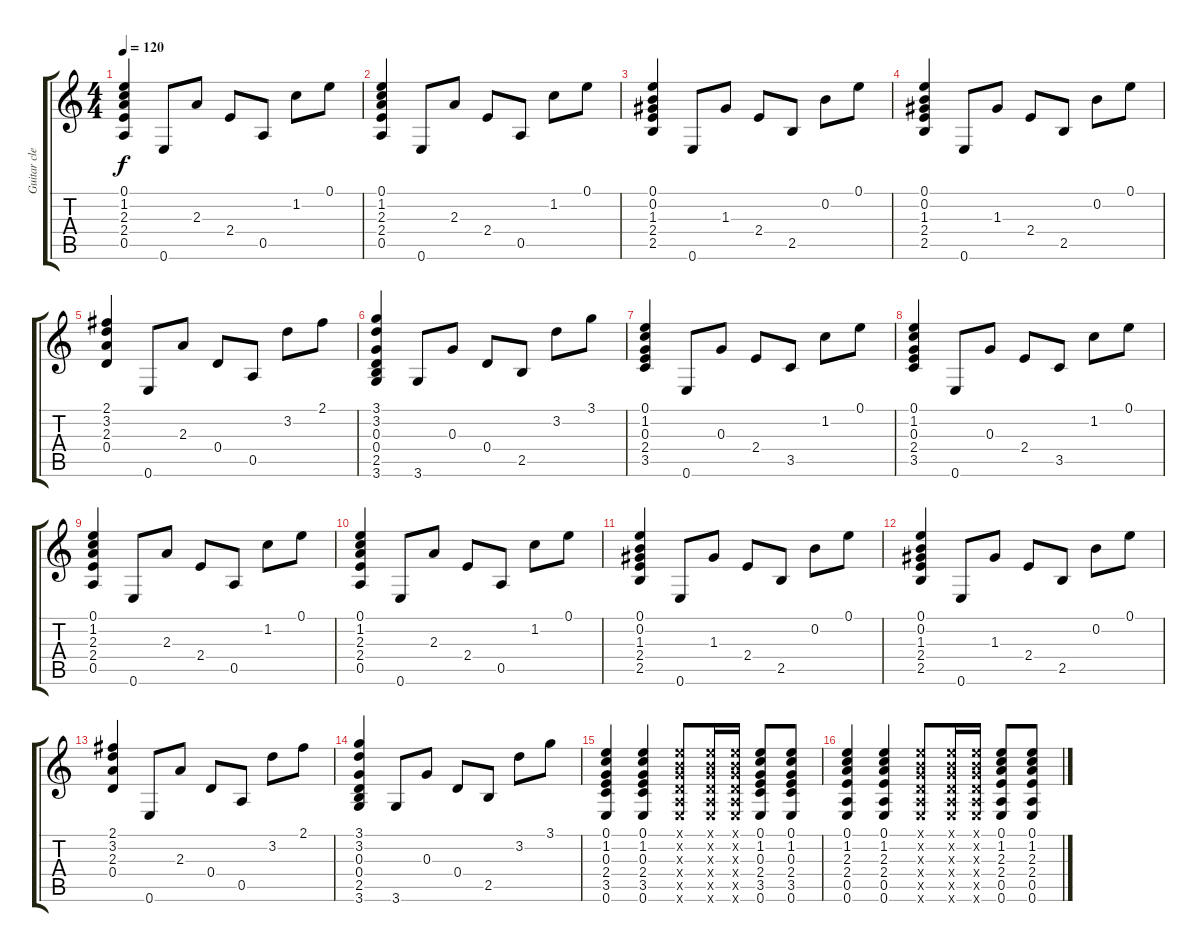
\track ("Guitar clean" "Guitar cle") {instrument electricguitarclean}
\staff {score tabs}
\tuning (E4 B3 G3 D3 A2 E2) {hide}
\ts (4 4)
\tempo 120
\clef g2
\ks c
(0.1 1.2 2.3 2.4 0.5).4{dy f} 0.6.8 2.3.8 2.4.8 0.5.8 1.2.8 0.1.8 |
(0.1 1.2 2.3 2.4 0.5).4 0.6.8 2.3.8 2.4.8 0.5.8 1.2.8 0.1.8 |
(0.1 0.2 1.3 2.4 2.5).4 0.6.8 1.3.8 2.4.8 2.5.8 0.2.8 0.1.8 |
(0.1 0.2 1.3 2.4 2.5).4 0.6.8 1.3.8 2.4.8 2.5.8 0.2.8 0.1.8 |
(2.1 3.2 2.3 0.4).4 0.6.8 2.3.8 0.4.8 0.5.8 3.2.8 2.1.8 |
(3.1 3.2 0.3 0.4 2.5 3.6).4 3.6.8 0.3.8 0.4.8 2.5.8 3.2.8 3.1.8 |
(0.1 1.2 0.3 2.4 3.5).4 0.6.8 0.3.8 2.4.8 3.5.8 1.2.8 0.1.8 |
(0.1 1.2 0.3 2.4 3.5).4 0.6.8 0.3.8 2.4.8 3.5.8 1.2.8 0.1.8 |
(0.1 1.2 2.3 2.4 0.5).4 0.6.8 2.3.8 2.4.8 0.5.8 1.2.8 0.1.8 |
(0.1 1.2 2.3 2.4 0.5).4 0.6.8 2.3.8 2.4.8 0.5.8 1.2.8 0.1.8 |
(0.1 0.2 1.3 2.4 2.5).4 0.6.8 1.3.8 2.4.8 2.5.8 0.2.8 0.1.8 |
(0.1 0.2 1.3 2.4 2.5).4 0.6.8 1.3.8 2.4.8 2.5.8 0.2.8 0.1.8 |
(2.1 3.2 2.3 0.4).4 0.6.8 2.3.8 0.4.8 0.5.8 3.2.8 2.1.8 |
(3.1 3.2 0.3 0.4 2.5 3.6).4 3.6.8 0.3.8 0.4.8 2.5.8 3.2.8 3.1.8 |
(0.1 1.2 0.3 2.4 3.5 0.6).4 (0.1 1.2 0.3 2.4 3.5 0.6).4 (0.1{x} 0.2{x} 0.3{x} 0.4{x} 0.5{x} 0.6{x}).8 (0.1{x} 0.2{x} 0.3{x} 0.4{x} 0.5{x} 0.6{x}).16 (0.1{x} 0.2{x} 0.3{x} 0.4{x} 0.5{x} 0.6{x}).16 (0.1 1.2 0.3 2.4 3.5 0.6).8 (0.1 1.2 0.3 2.4 3.5 0.6).8 |
(0.1 1.2 2.3 2.4 0.5 0.6).4 (0.1 1.2 2.3 2.4 0.5 0.6).4 (0.1{x} 0.2{x} 0.3{x} 0.4{x} 0.5{x} 0.6{x}).8 (0.1{x} 0.2{x} 0.3{x} 0.4{x} 0.5{x} 0.6{x}).16 (0.1{x} 0.2{x} 0.3{x} 0.4{x} 0.5{x} 0.6{x}).16 (0.1 1.2 2.3 2.4 0.5 0.6).8 (0.1 1.2 2.3 2.4 0.5 0.6).8
